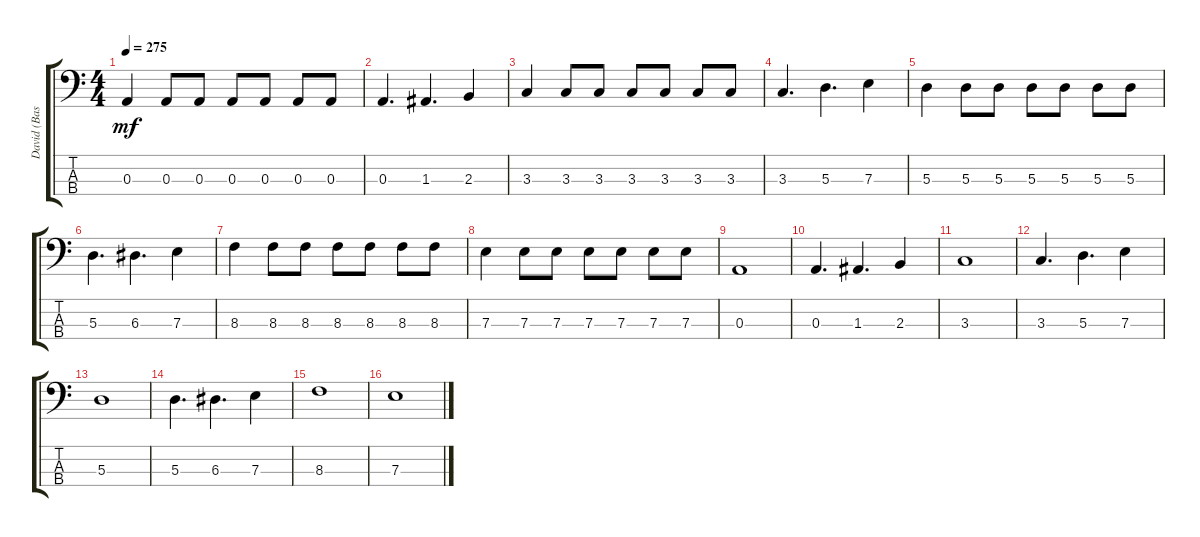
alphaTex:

\track ("David (Bass)" "David (Bas") {instrument electricbassfinger}
\staff {score tabs}
\tuning (G2 D2 A1 E1) {hide}
\ts (4 4)
\tempo 275
\clef f4
\ks c
0.3.4{dy mf} 0.3.8 0.3.8 0.3.8 0.3.8 0.3.8 0.3.8 |
0.3.4{d} 1.3.4{d} 2.3.4 |
3.3.4 3.3.8 3.3.8 3.3.8 3.3.8 3.3.8 3.3.8 |
3.3.4{d} 5.3.4{d} 7.3.4 |
5.3.4 5.3.8 5.3.8 5.3.8 5.3.8 5.3.8 5.3.8 |
5.3.4{d} 6.3.4{d} 7.3.4 |
8.3.4 8.3.8 8.3.8 8.3.8 8.3.8 8.3.8 8.3.8 |
7.3.4 7.3.8 7.3.8 7.3.8 7.3.8 7.3.8 7.3.8 |
0.3.1 |
0.3.4{d} 1.3.4{d} 2.3.4 |
3.3.1 |
3.3.4{d} 5.3.4{d} 7.3.4 |
5.3.1 |
5.3.4{d} 6.3.4{d} 7.3.4 |
8.3.1 |
7.3.1
